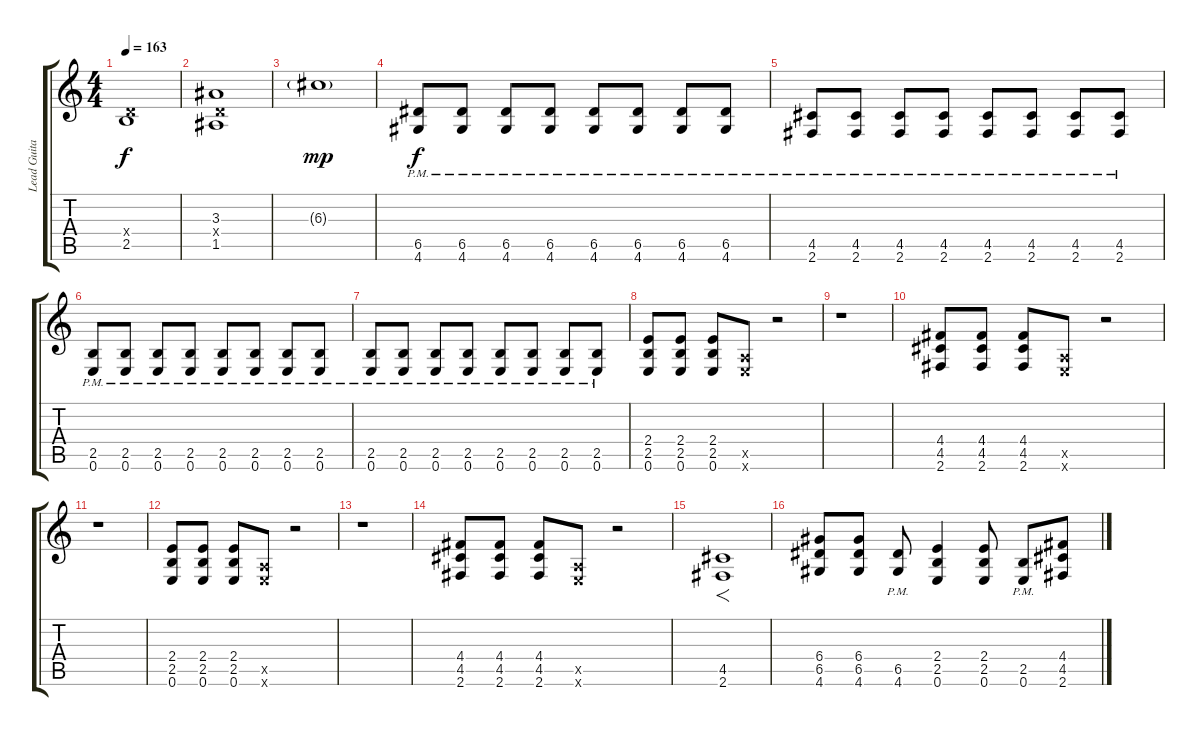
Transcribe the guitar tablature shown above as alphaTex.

\track ("Lead Guitar - Guitarra Solo" "Lead Guita") {instrument distortionguitar}
\staff {score tabs}
\tuning (E4 B3 G3 D3 A2 E2) {hide}
\ts (4 4)
\tempo 163
\clef g2
\ks c
(0.4{x} 2.5).1{dy f} |
(3.3 0.4{x} 1.5).1 |
6.3{g}.1{dy mp} |
(6.5{pm} 4.6{pm}).8{dy f} (6.5{pm} 4.6{pm}).8 (6.5{pm} 4.6{pm}).8 (6.5{pm} 4.6{pm}).8 (6.5{pm} 4.6{pm}).8 (6.5{pm} 4.6{pm}).8 (6.5{pm} 4.6{pm}).8 (6.5{pm} 4.6{pm}).8 |
(4.5{pm} 2.6{pm}).8 (4.5{pm} 2.6{pm}).8 (4.5{pm} 2.6{pm}).8 (4.5{pm} 2.6{pm}).8 (4.5{pm} 2.6{pm}).8 (4.5{pm} 2.6{pm}).8 (4.5{pm} 2.6{pm}).8 (4.5{pm} 2.6{pm}).8 |
(2.5{pm} 0.6{pm}).8 (2.5{pm} 0.6{pm}).8 (2.5{pm} 0.6{pm}).8 (2.5{pm} 0.6{pm}).8 (2.5{pm} 0.6{pm}).8 (2.5{pm} 0.6{pm}).8 (2.5{pm} 0.6{pm}).8 (2.5{pm} 0.6{pm}).8 |
(2.5{pm} 0.6{pm}).8 (2.5{pm} 0.6{pm}).8 (2.5{pm} 0.6{pm}).8 (2.5{pm} 0.6{pm}).8 (2.5{pm} 0.6{pm}).8 (2.5{pm} 0.6{pm}).8 (2.5{pm} 0.6{pm}).8 (2.5{pm} 0.6{pm}).8 |
(2.4 2.5 0.6).8 (2.4 2.5 0.6).8 (2.4 2.5 0.6).8 (0.5{x} 0.6{x}).8 r.2 |
r.1 |
(4.4 4.5 2.6).8 (4.4 4.5 2.6).8 (4.4 4.5 2.6).8 (0.5{x} 0.6{x}).8 r.2 |
r.1 |
(2.4 2.5 0.6).8 (2.4 2.5 0.6).8 (2.4 2.5 0.6).8 (0.5{x} 0.6{x}).8 r.2 |
r.1 |
(4.4 4.5 2.6).8 (4.4 4.5 2.6).8 (4.4 4.5 2.6).8 (0.5{x} 0.6{x}).8 r.2 |
(4.5 2.6).1{f} |
(6.4 6.5 4.6).8 (6.4 6.5 4.6).8 (6.5{pm} 4.6{pm}).8 (2.4 2.5 0.6).4 (2.4 2.5 0.6).8 (2.5{pm} 0.6{pm}).8 (4.4 4.5 2.6).8
